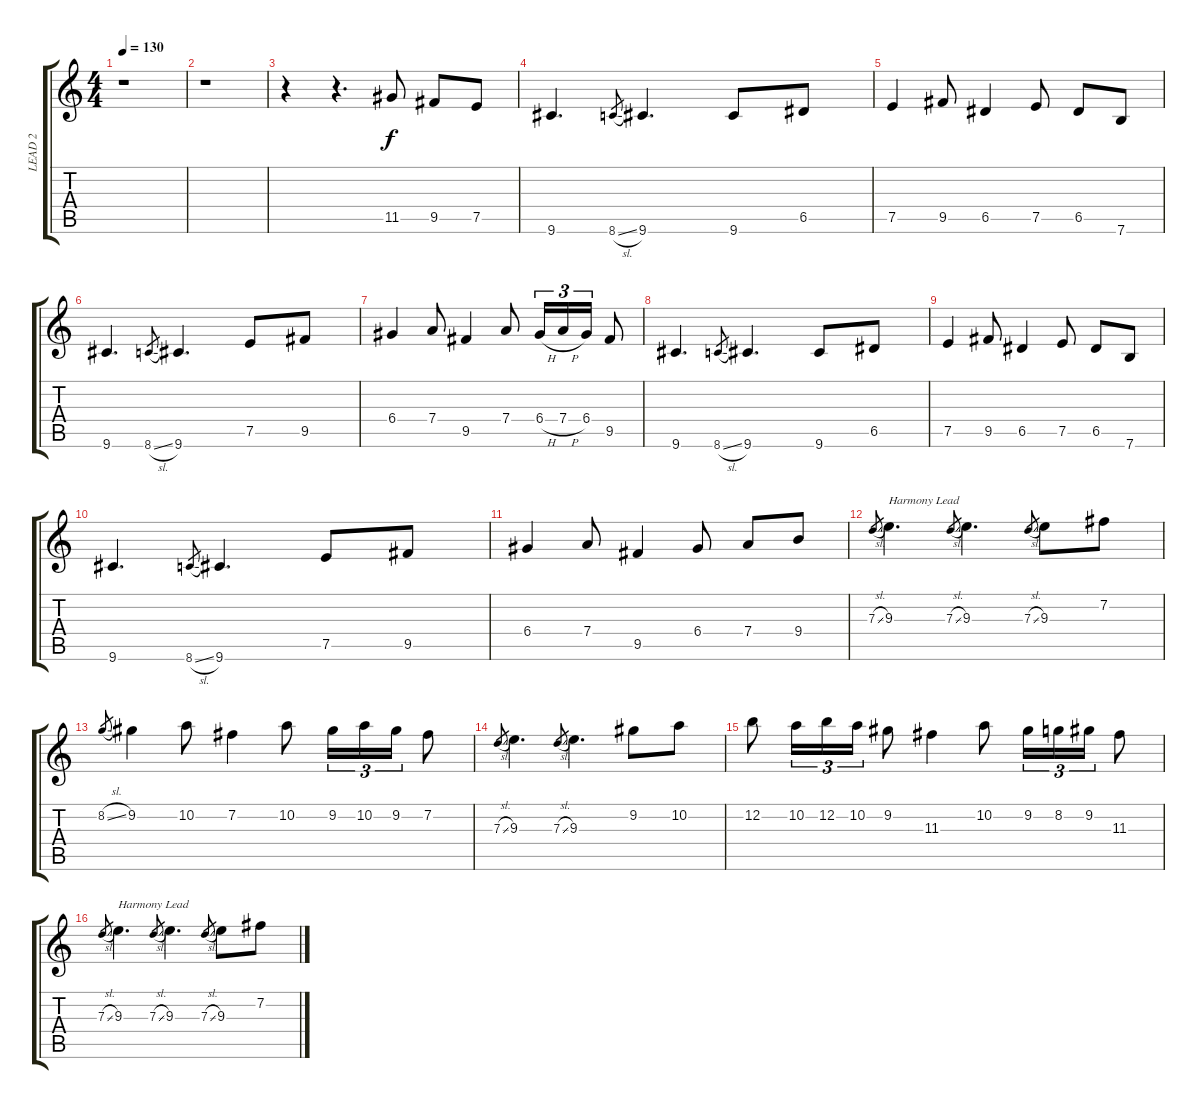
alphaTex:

\track ("LEAD 2" "LEAD 2") {instrument distortionguitar}
\staff {score tabs}
\tuning (E4 B3 G3 D3 A2 E2) {hide}
\ts (4 4)
\tempo 130
\clef g2
\ks c
r.1{dy f} |
r.1 |
r.4 r.4{d} 11.5.8 9.5.8 7.5.8 |
9.6.4{d} 8.6{sl}.8{gr} 9.6.4{d} 9.6.8 6.5.8 |
7.5.4 9.5.8 6.5.4 7.5.8 6.5.8 7.6.8 |
9.6.4{d} 8.6{sl}.8{gr} 9.6.4{d} 7.5.8 9.5.8 |
6.4.4 7.4.8 9.5.4 7.4.8 6.4{h}.16{tu (3 2)} 7.4{h}.16{tu (3 2)} 6.4.16{tu (3 2)} 9.5.8 |
9.6.4{d} 8.6{sl}.8{gr} 9.6.4{d} 9.6.8 6.5.8 |
7.5.4 9.5.8 6.5.4 7.5.8 6.5.8 7.6.8 |
9.6.4{d} 8.6{sl}.8{gr} 9.6.4{d} 7.5.8 9.5.8 |
6.4.4 7.4.8 9.5.4 6.4.8 7.4.8 9.4.8 |
7.3{sl}.8{gr} 9.3.4{d txt "Harmony Lead" volume 16} 7.3{sl}.8{gr} 9.3.4{d} 7.3{sl}.8{gr} 9.3.8 7.2.8 |
8.2{sl}.8{gr} 9.2.4 10.2.8 7.2.4 10.2.8 9.2.16{tu (3 2)} 10.2.16{tu (3 2)} 9.2.16{tu (3 2)} 7.2.8 |
7.3{sl}.8{gr} 9.3.4{d} 7.3{sl}.8{gr} 9.3.4{d} 9.2.8 10.2.8 |
12.2.8 10.2.16{tu (3 2)} 12.2.16{tu (3 2)} 10.2.16{tu (3 2)} 9.2.8 11.3.4 10.2.8 9.2.16{tu (3 2)} 8.2.16{tu (3 2)} 9.2.16{tu (3 2)} 11.3.8 |
7.3{sl}.8{gr} 9.3.4{d txt "Harmony Lead" volume 16} 7.3{sl}.8{gr} 9.3.4{d} 7.3{sl}.8{gr} 9.3.8 7.2.8
